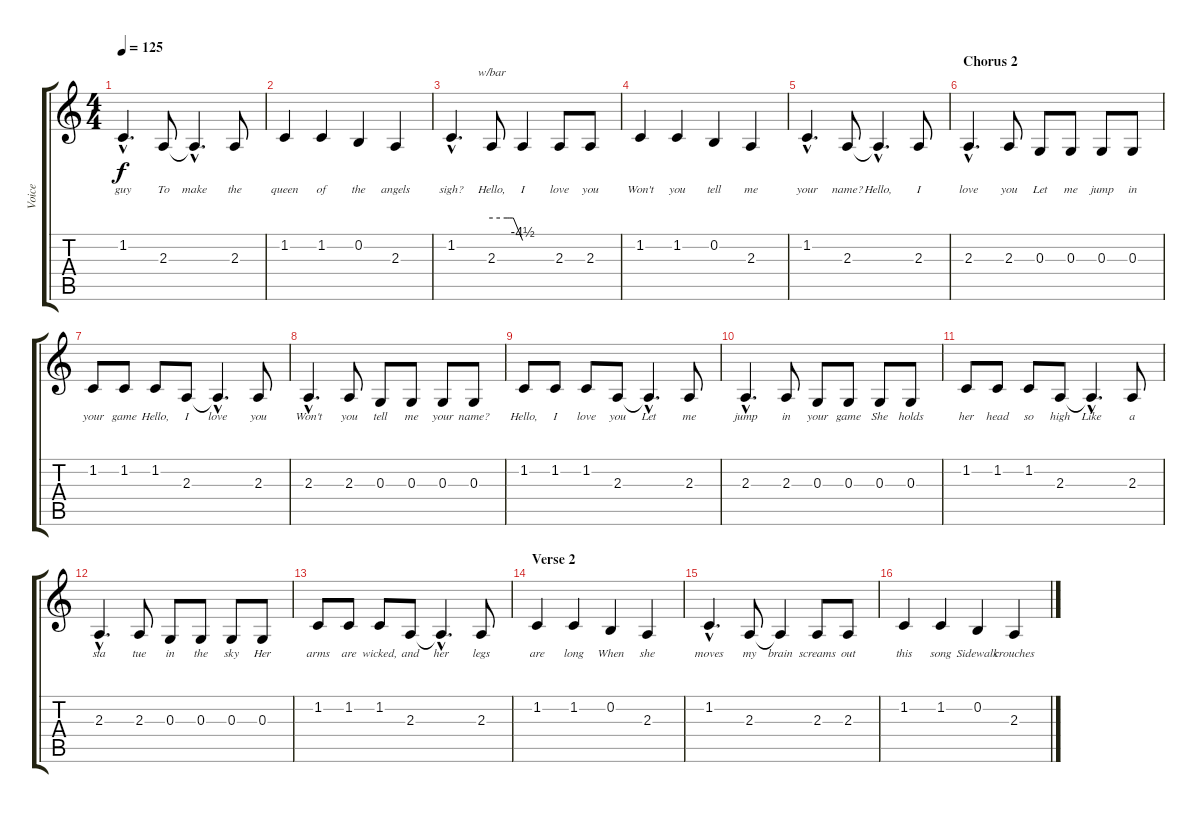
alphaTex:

\track ("Voice" "Voice") {instrument oboe}
\staff {score tabs}
\tuning (E4 B3 G3 D3 A2 E2) {hide}
\ts (4 4)
\tempo 125
\clef g2
\ks c
1.2{hac}.4{d lyrics (0 "guy") lyrics (1 "") lyrics (2 "") lyrics (3 "") lyrics (4 "") dy f} 2.3.8{lyrics (0 "To") lyrics (1 "") lyrics (2 "") lyrics (3 "") lyrics (4 "")} 2.3{hac t}.4{d lyrics (0 "make") lyrics (1 "") lyrics (2 "") lyrics (3 "") lyrics (4 "")} 2.3.8{lyrics (0 "the") lyrics (1 "") lyrics (2 "") lyrics (3 "") lyrics (4 "")} |
1.2.4{lyrics (0 "queen") lyrics (1 "") lyrics (2 "") lyrics (3 "") lyrics (4 "")} 1.2.4{lyrics (0 "of") lyrics (1 "") lyrics (2 "") lyrics (3 "") lyrics (4 "")} 0.2.4{lyrics (0 "the") lyrics (1 "") lyrics (2 "") lyrics (3 "") lyrics (4 "")} 2.3.4{lyrics (0 "angels") lyrics (1 "") lyrics (2 "") lyrics (3 "") lyrics (4 "")} |
1.2{hac}.4{d lyrics (0 "sigh?") lyrics (1 "") lyrics (2 "") lyrics (3 "") lyrics (4 "")} 2.3.8{tbe (custom default 0 0 30 0 35 0 40 0 42 0 60 -18) lyrics (0 "Hello,") lyrics (1 "") lyrics (2 "") lyrics (3 "") lyrics (4 "")} 2.3{t}.4{lyrics (0 "I") lyrics (1 "") lyrics (2 "") lyrics (3 "") lyrics (4 "")} 2.3.8{lyrics (0 "love") lyrics (1 "") lyrics (2 "") lyrics (3 "") lyrics (4 "")} 2.3.8{lyrics (0 "you") lyrics (1 "") lyrics (2 "") lyrics (3 "") lyrics (4 "")} |
1.2.4{lyrics (0 "Won't") lyrics (1 "") lyrics (2 "") lyrics (3 "") lyrics (4 "")} 1.2.4{lyrics (0 "you") lyrics (1 "") lyrics (2 "") lyrics (3 "") lyrics (4 "")} 0.2.4{lyrics (0 "tell") lyrics (1 "") lyrics (2 "") lyrics (3 "") lyrics (4 "")} 2.3.4{lyrics (0 "me") lyrics (1 "") lyrics (2 "") lyrics (3 "") lyrics (4 "")} |
1.2{hac}.4{d lyrics (0 "your") lyrics (1 "") lyrics (2 "") lyrics (3 "") lyrics (4 "")} 2.3.8{lyrics (0 "name?") lyrics (1 "") lyrics (2 "") lyrics (3 "") lyrics (4 "")} 2.3{hac t}.4{d lyrics (0 "Hello,") lyrics (1 "") lyrics (2 "") lyrics (3 "") lyrics (4 "")} 2.3.8{lyrics (0 "I") lyrics (1 "") lyrics (2 "") lyrics (3 "") lyrics (4 "")} |
\section ("" "Chorus 2")
2.3{hac}.4{d lyrics (0 "love") lyrics (1 "") lyrics (2 "") lyrics (3 "") lyrics (4 "")} 2.3.8{lyrics (0 "you") lyrics (1 "") lyrics (2 "") lyrics (3 "") lyrics (4 "")} 0.3.8{lyrics (0 "Let") lyrics (1 "") lyrics (2 "") lyrics (3 "") lyrics (4 "")} 0.3.8{lyrics (0 "me") lyrics (1 "") lyrics (2 "") lyrics (3 "") lyrics (4 "")} 0.3.8{lyrics (0 "jump") lyrics (1 "") lyrics (2 "") lyrics (3 "") lyrics (4 "")} 0.3.8{lyrics (0 "in") lyrics (1 "") lyrics (2 "") lyrics (3 "") lyrics (4 "")} |
1.2.8{lyrics (0 "your") lyrics (1 "") lyrics (2 "") lyrics (3 "") lyrics (4 "")} 1.2.8{lyrics (0 "game") lyrics (1 "") lyrics (2 "") lyrics (3 "") lyrics (4 "")} 1.2.8{lyrics (0 "Hello,") lyrics (1 "") lyrics (2 "") lyrics (3 "") lyrics (4 "")} 2.3.8{lyrics (0 "I") lyrics (1 "") lyrics (2 "") lyrics (3 "") lyrics (4 "")} 2.3{hac t}.4{d lyrics (0 "love") lyrics (1 "") lyrics (2 "") lyrics (3 "") lyrics (4 "")} 2.3.8{lyrics (0 "you") lyrics (1 "") lyrics (2 "") lyrics (3 "") lyrics (4 "")} |
2.3{hac}.4{d lyrics (0 "Won't") lyrics (1 "") lyrics (2 "") lyrics (3 "") lyrics (4 "")} 2.3.8{lyrics (0 "you") lyrics (1 "") lyrics (2 "") lyrics (3 "") lyrics (4 "")} 0.3.8{lyrics (0 "tell") lyrics (1 "") lyrics (2 "") lyrics (3 "") lyrics (4 "")} 0.3.8{lyrics (0 "me") lyrics (1 "") lyrics (2 "") lyrics (3 "") lyrics (4 "")} 0.3.8{lyrics (0 "your") lyrics (1 "") lyrics (2 "") lyrics (3 "") lyrics (4 "")} 0.3.8{lyrics (0 "name?") lyrics (1 "") lyrics (2 "") lyrics (3 "") lyrics (4 "")} |
1.2.8{lyrics (0 "Hello,") lyrics (1 "") lyrics (2 "") lyrics (3 "") lyrics (4 "")} 1.2.8{lyrics (0 "I") lyrics (1 "") lyrics (2 "") lyrics (3 "") lyrics (4 "")} 1.2.8{lyrics (0 "love") lyrics (1 "") lyrics (2 "") lyrics (3 "") lyrics (4 "")} 2.3.8{lyrics (0 "you") lyrics (1 "") lyrics (2 "") lyrics (3 "") lyrics (4 "")} 2.3{hac t}.4{d lyrics (0 "Let") lyrics (1 "") lyrics (2 "") lyrics (3 "") lyrics (4 "")} 2.3.8{lyrics (0 "me") lyrics (1 "") lyrics (2 "") lyrics (3 "") lyrics (4 "")} |
2.3{hac}.4{d lyrics (0 "jump") lyrics (1 "") lyrics (2 "") lyrics (3 "") lyrics (4 "")} 2.3.8{lyrics (0 "in") lyrics (1 "") lyrics (2 "") lyrics (3 "") lyrics (4 "")} 0.3.8{lyrics (0 "your") lyrics (1 "") lyrics (2 "") lyrics (3 "") lyrics (4 "")} 0.3.8{lyrics (0 "game") lyrics (1 "") lyrics (2 "") lyrics (3 "") lyrics (4 "")} 0.3.8{lyrics (0 "She") lyrics (1 "") lyrics (2 "") lyrics (3 "") lyrics (4 "")} 0.3.8{lyrics (0 "holds") lyrics (1 "") lyrics (2 "") lyrics (3 "") lyrics (4 "")} |
1.2.8{lyrics (0 "her") lyrics (1 "") lyrics (2 "") lyrics (3 "") lyrics (4 "")} 1.2.8{lyrics (0 "head") lyrics (1 "") lyrics (2 "") lyrics (3 "") lyrics (4 "")} 1.2.8{lyrics (0 "so") lyrics (1 "") lyrics (2 "") lyrics (3 "") lyrics (4 "")} 2.3.8{lyrics (0 "high") lyrics (1 "") lyrics (2 "") lyrics (3 "") lyrics (4 "")} 2.3{hac t}.4{d lyrics (0 "Like") lyrics (1 "") lyrics (2 "") lyrics (3 "") lyrics (4 "")} 2.3.8{lyrics (0 "a") lyrics (1 "") lyrics (2 "") lyrics (3 "") lyrics (4 "")} |
2.3{hac}.4{d lyrics (0 "sta") lyrics (1 "") lyrics (2 "") lyrics (3 "") lyrics (4 "")} 2.3.8{lyrics (0 "tue") lyrics (1 "") lyrics (2 "") lyrics (3 "") lyrics (4 "")} 0.3.8{lyrics (0 "in") lyrics (1 "") lyrics (2 "") lyrics (3 "") lyrics (4 "")} 0.3.8{lyrics (0 "the") lyrics (1 "") lyrics (2 "") lyrics (3 "") lyrics (4 "")} 0.3.8{lyrics (0 "sky") lyrics (1 "") lyrics (2 "") lyrics (3 "") lyrics (4 "")} 0.3.8{lyrics (0 "Her") lyrics (1 "") lyrics (2 "") lyrics (3 "") lyrics (4 "")} |
1.2.8{lyrics (0 "arms") lyrics (1 "") lyrics (2 "") lyrics (3 "") lyrics (4 "")} 1.2.8{lyrics (0 "are") lyrics (1 "") lyrics (2 "") lyrics (3 "") lyrics (4 "")} 1.2.8{lyrics (0 "wicked,") lyrics (1 "") lyrics (2 "") lyrics (3 "") lyrics (4 "")} 2.3.8{lyrics (0 "and") lyrics (1 "") lyrics (2 "") lyrics (3 "") lyrics (4 "")} 2.3{hac t}.4{d lyrics (0 "her") lyrics (1 "") lyrics (2 "") lyrics (3 "") lyrics (4 "")} 2.3.8{lyrics (0 "legs") lyrics (1 "") lyrics (2 "") lyrics (3 "") lyrics (4 "")} |
\section ("" "Verse 2")
1.2.4{lyrics (0 "are") lyrics (1 "") lyrics (2 "") lyrics (3 "") lyrics (4 "")} 1.2.4{lyrics (0 "long") lyrics (1 "") lyrics (2 "") lyrics (3 "") lyrics (4 "")} 0.2.4{lyrics (0 "When") lyrics (1 "") lyrics (2 "") lyrics (3 "") lyrics (4 "")} 2.3.4{lyrics (0 "she") lyrics (1 "") lyrics (2 "") lyrics (3 "") lyrics (4 "")} |
1.2{hac}.4{d lyrics (0 "moves") lyrics (1 "") lyrics (2 "") lyrics (3 "") lyrics (4 "")} 2.3.8{lyrics (0 "my") lyrics (1 "") lyrics (2 "") lyrics (3 "") lyrics (4 "")} 2.3{t}.4{lyrics (0 "brain") lyrics (1 "") lyrics (2 "") lyrics (3 "") lyrics (4 "")} 2.3.8{lyrics (0 "screams") lyrics (1 "") lyrics (2 "") lyrics (3 "") lyrics (4 "")} 2.3.8{lyrics (0 "out") lyrics (1 "") lyrics (2 "") lyrics (3 "") lyrics (4 "")} |
1.2.4{lyrics (0 "this") lyrics (1 "") lyrics (2 "") lyrics (3 "") lyrics (4 "")} 1.2.4{lyrics (0 "song") lyrics (1 "") lyrics (2 "") lyrics (3 "") lyrics (4 "")} 0.2.4{lyrics (0 "Sidewalk") lyrics (1 "") lyrics (2 "") lyrics (3 "") lyrics (4 "")} 2.3.4{lyrics (0 "crouches") lyrics (1 "") lyrics (2 "") lyrics (3 "") lyrics (4 "")}
